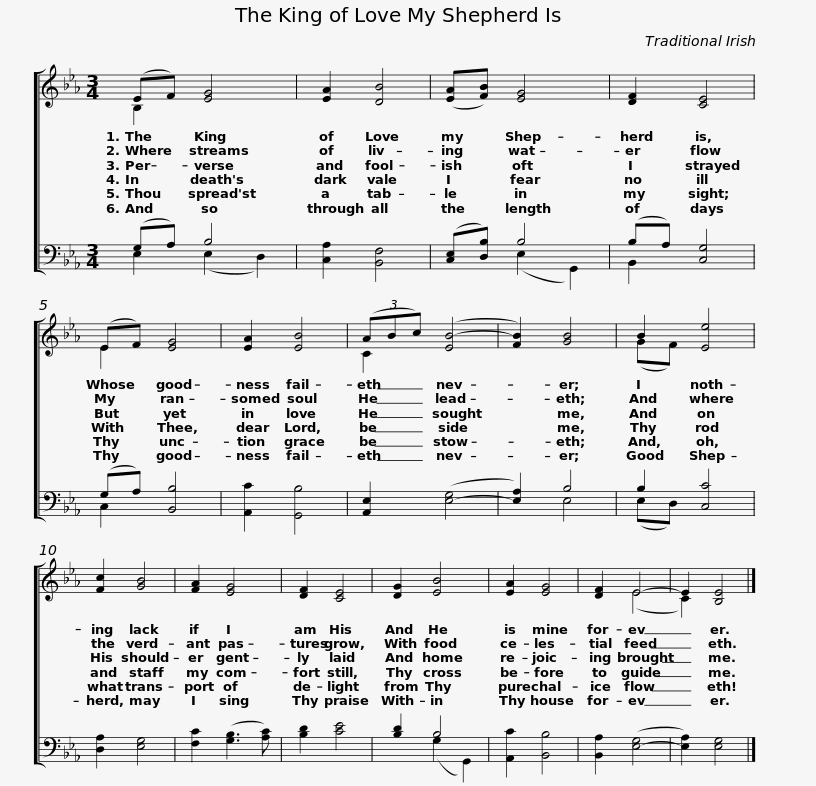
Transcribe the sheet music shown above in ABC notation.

X:1
%%score [ ( 1 2 ) ( 3 4 ) ]
L:1/8
M:3/4
I:linebreak $
K:Eb
V:1 treble
V:2 treble
V:3 bass
V:4 bass
V:1
 (EF) [EG]4 | [EA]2 [DB]4 | ([EA][FB]) [EG]4 | [DF]2 [CE]4 | (EF) [EG]4 | %5
 [EA]2 [EB]4 |$ (3(ABc) ([EB-]4 | [FB]2) [GB]4 | B2 [Ee]4 | [Fc]2 [GB]4 | %10
 [FA]2 [EG]4 | [DF]2 [CE]4 | [DG]2 [EB]4 |$ [EA]2 [EG]4 | [DF]2 E4- | %15
 E2 [B,E]4 |] %16
V:2
 B,2 x4 | x6 | x6 | x6 | E2 x4 | %5
 x6 |$ C2 x4 | x6 | (GF) x4 | x6 | %10
 x6 | x6 | x6 |$ x6 | x2 (E4 | %15
 C2) x4 |] %16
V:3
 (G,A,) B,4 | [C,A,]2 [B,,F,]4 | ([C,E,][D,B,]) B,4 | (B,A,) [C,G,]4 | (G,A,) [B,,B,]4 | %5
 [A,,C]2 [G,,B,]4 |$ [A,,E,]2 ([E,-G,]4 | [E,A,]2) B,4 | B,2 [C,C]4 | [D,A,]2 [E,G,]4 | %10
 [F,C]2 ([G,B,]3 [A,C]) | [B,D]2 [CE]4 | [B,D]2 B,4 |$ [A,,C]2 [B,,B,]4 | [B,,A,]2 ([E,-G,]4 | %15
 [E,A,]2) [E,G,]4 |] %16
V:4
 E,2 (E,2 D,2) | x6 | x2 (E,2 G,,2) | B,,2 x4 | C,2 x4 | %5
 x6 |$ x6 | x2 E,4 | (E,D,) x4 | x6 | %10
 x6 | x6 | x2 (G,2 G,,2) |$ x6 | x6 | %15
 x6 |] %16
